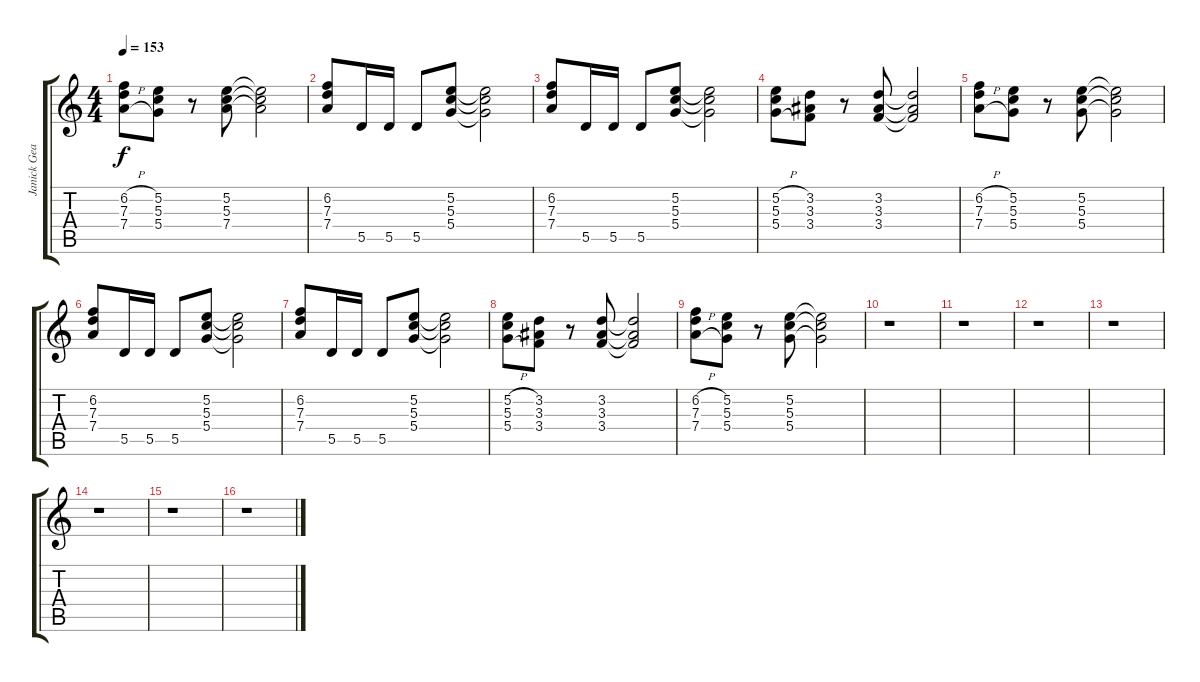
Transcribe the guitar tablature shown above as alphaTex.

\track ("Janick Gears" "Janick Gea") {instrument distortionguitar}
\staff {score tabs}
\tuning (E4 B3 G3 D3 A2 E2) {hide}
\ts (4 4)
\tempo 153
\clef g2
\ks c
(6.2{h} 7.3{h} 7.4{h}).8{dy f} (5.2 5.3 5.4).8 r.8 (5.2 5.3 7.4).8 (5.2{t} 5.3{t} 7.4{t}).2 |
(6.2 7.3 7.4).8 5.5.16 5.5.16 5.5.8 (5.2 5.3 5.4).8 (5.2{t} 5.3{t} 5.4{t}).2 |
(6.2 7.3 7.4).8 5.5.16 5.5.16 5.5.8 (5.2 5.3 5.4).8 (5.2{t} 5.3{t} 5.4{t}).2 |
(5.2{h} 5.3{h} 5.4{h}).8 (3.2 3.3 3.4).8 r.8 (3.2 3.3 3.4).8 (3.2{t} 3.3{t} 3.4{t}).2 |
(6.2{h} 7.3{h} 7.4{h}).8 (5.2 5.3 5.4).8 r.8 (5.2 5.3 5.4).8 (5.2{t} 5.3{t} 5.4{t}).2 |
(6.2 7.3 7.4).8 5.5.16 5.5.16 5.5.8 (5.2 5.3 5.4).8 (5.2{t} 5.3{t} 5.4{t}).2 |
(6.2 7.3 7.4).8 5.5.16 5.5.16 5.5.8 (5.2 5.3 5.4).8 (5.2{t} 5.3{t} 5.4{t}).2 |
(5.2{h} 5.3{h} 5.4{h}).8 (3.2 3.3 3.4).8 r.8 (3.2 3.3 3.4).8 (3.2{t} 3.3{t} 3.4{t}).2 |
(6.2{h} 7.3{h} 7.4{h}).8 (5.2 5.3 5.4).8 r.8 (5.2 5.3 5.4).8 (5.2{t} 5.3{t} 5.4{t}).2 |
r.1 |
r.1 |
r.1 |
r.1 |
r.1 |
r.1 |
r.1
